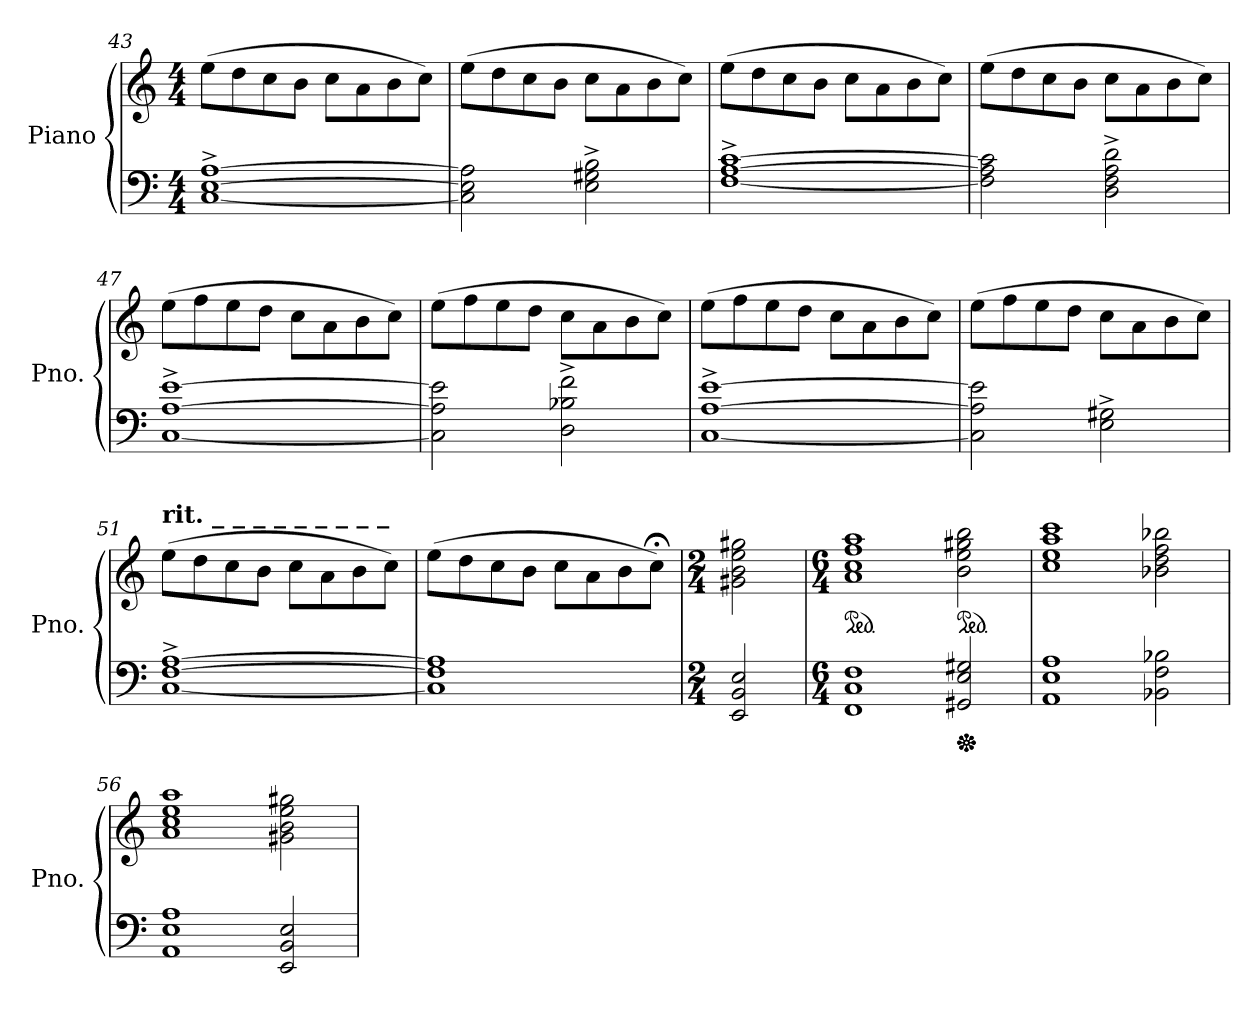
**kern	**kern
*part1	*part1
*staff2	*staff1
*I"Piano	*
*I'Pno.	*
*clefF4	*clefG2
*k[]	*k[]
*M4/4	*M4/4
=43	=43
[1C^ [1E^ [1A^	(8ee\L
.	8dd\
.	8cc\
.	8b\J
.	8cc\L
.	8a\
.	8b\
.	8cc\J)
=44	=44
2C\] 2E\] 2A\]	(8ee\L
.	8dd\
.	8cc\
.	8b\J
2E\^ 2G#X\^ 2B\^	8cc\L
.	8a\
.	8b\
.	8cc\J)
=45	=45
[1F^ [1A^ [1c^	(8ee\L
.	8dd\
.	8cc\
.	8b\J
.	8cc\L
.	8a\
.	8b\
.	8cc\J)
=46	=46
2F\] 2A\] 2c\]	(8ee\L
.	8dd\
.	8cc\
.	8b\J
2D\^ 2F\^ 2A\^ 2d\^	8cc\L
.	8a\
.	8b\
.	8cc\J)
!!LO:LB:g=z
=47	=47
[1C^ [1A^ [1e^	(8ee\L
.	8ff\
.	8ee\
.	8dd\J
.	8cc\L
.	8a\
.	8b\
.	8cc\J)
=48	=48
2C\] 2A\] 2e\]	(8ee\L
.	8ff\
.	8ee\
.	8dd\J
2D\^ 2B-X\^ 2f\^	8cc\L
.	8a\
.	8b\
.	8cc\J)
=49	=49
[1C^ [1A^ [1e^	(8ee\L
.	8ff\
.	8ee\
.	8dd\J
.	8cc\L
.	8a\
.	8b\
.	8cc\J)
=50	=50
2C\] 2A\] 2e\]	(8ee\L
.	8ff\
.	8ee\
.	8dd\J
2E\^ 2G#X\^	8cc\L
.	8a\
.	8b\
.	8cc\J)
=51	=51
!	!LO:TX:a:B:t=rit. _    _    _    _    _    _    _    _    _
[1C^ [1F^ [1A^	(8ee\L
.	8dd\
.	8cc\
.	8b\J
.	8cc\L
.	8a\
.	8b\
.	8cc\J)
!!LO:LB:g=z
=52	=52
1C] 1F] 1A]	(8ee\L
.	8dd\
.	8cc\
.	8b\J
.	8cc\L
.	8a\
.	8b\
.	8cc;<\J)
=53	=53
*M2/4	*M2/4
*	*MM90
2EE/ 2BB/ 2E/	2g#X\ 2b\ 2ee\ 2gg#X\
=54	=54
*M6/4	*M6/4
*	*ped
1FF 1C 1F	1a 1cc 1ff 1aa
*Xped	*
*Xped	*
*	*ped
2GG#X/ 2E/ 2G#X/	2b\ 2ee\ 2gg#X\ 2bb\
=55	=55
1AA 1E 1A	1cc 1ee 1aa 1ccc
2BB-X\ 2F\ 2B-X\	2b-X\ 2dd\ 2ff\ 2bb-X\
=56	=56
1AA 1E 1A	1a 1cc 1ee 1aa
2EE/ 2BB/ 2E/	2g#X\ 2b\ 2ee\ 2gg#X\
=	=
*-	*-
